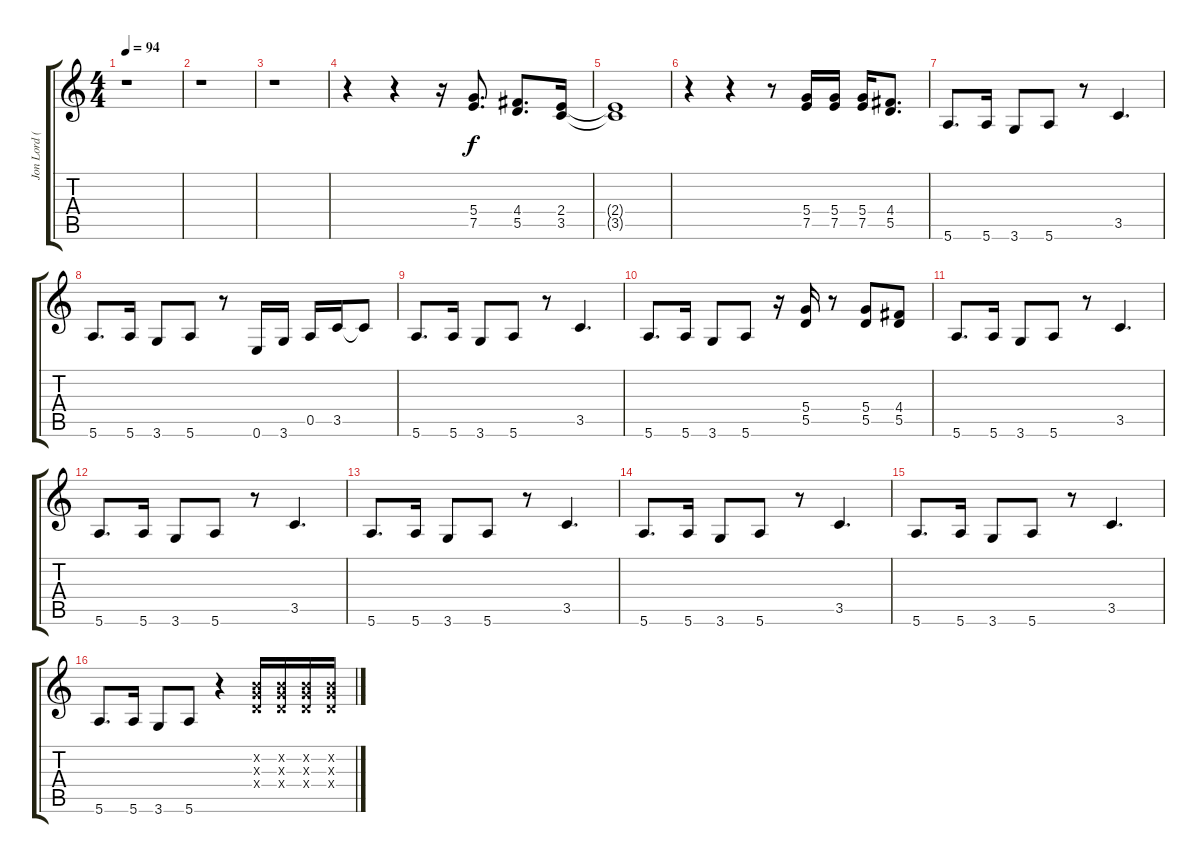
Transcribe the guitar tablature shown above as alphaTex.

\track ("Jon Lord (Organ)" "Jon Lord (") {instrument rockorgan}
\staff {score tabs}
\tuning (E5 B4 G4 D4 A3 E3) {hide}
\ts (4 4)
\tempo 94
\clef g2
\ks c
r.1{dy f} |
r.1 |
r.1 |
r.4 r.4 r.16 (5.4 7.5).8{d} (4.4 5.5).8{d} (2.4 3.5).16 |
(2.4{t} 3.5{t}).1 |
r.4 r.4 r.8 (5.4 7.5).16 (5.4 7.5).16 (5.4 7.5).16 (4.4 5.5).8{d} |
5.6.8{d} 5.6.16 3.6.8 5.6.8 r.8 3.5.4{d} |
5.6.8{d} 5.6.16 3.6.8 5.6.8 r.8 0.6.16 3.6.16 0.5.16 3.5.16 3.5{t}.8 |
5.6.8{d} 5.6.16 3.6.8 5.6.8 r.8 3.5.4{d} |
5.6.8{d} 5.6.16 3.6.8 5.6.8 r.16 (5.4 5.5).16 r.8 (5.4 5.5).8 (4.4 5.5).8 |
5.6.8{d} 5.6.16 3.6.8 5.6.8 r.8 3.5.4{d} |
5.6.8{d} 5.6.16 3.6.8 5.6.8 r.8 3.5.4{d} |
5.6.8{d} 5.6.16 3.6.8 5.6.8 r.8 3.5.4{d} |
5.6.8{d} 5.6.16 3.6.8 5.6.8 r.8 3.5.4{d} |
5.6.8{d} 5.6.16 3.6.8 5.6.8 r.8 3.5.4{d} |
5.6.8{d} 5.6.16 3.6.8 5.6.8 r.4 (0.2{x} 0.3{x} 0.4{x}).16 (0.2{x} 0.3{x} 0.4{x}).16 (0.2{x} 0.3{x} 0.4{x}).16 (0.2{x} 0.3{x} 0.4{x}).16
